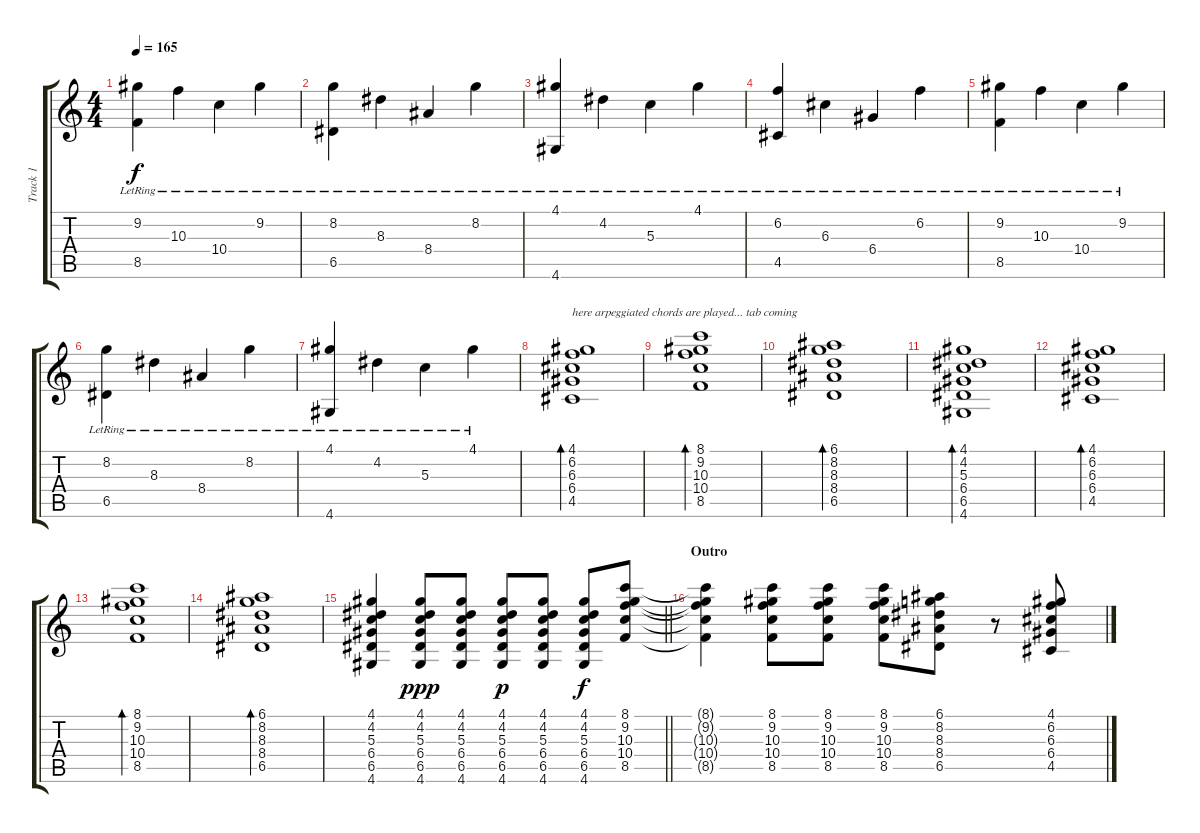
\track ("Track 1" "Track 1") {instrument acousticguitarsteel}
\staff {score tabs}
\tuning (E4 B3 G3 D3 A2 E2) {hide}
\ts (4 4)
\tempo 165
\clef g2
\ks c
(9.2{lr} 8.5{lr}).4{dy f} 10.3{lr}.4 10.4{lr}.4 9.2{lr}.4 |
(8.2{lr} 6.5{lr}).4 8.3{lr}.4 8.4{lr}.4 8.2{lr}.4 |
(4.1{lr} 4.6{lr}).4 4.2{lr}.4 5.3{lr}.4 4.1{lr}.4 |
(6.2{lr} 4.5{lr}).4 6.3{lr}.4 6.4{lr}.4 6.2{lr}.4 |
(9.2{lr} 8.5{lr}).4 10.3{lr}.4 10.4{lr}.4 9.2{lr}.4 |
(8.2{lr} 6.5{lr}).4 8.3{lr}.4 8.4{lr}.4 8.2{lr}.4 |
(4.1{lr} 4.6{lr}).4 4.2{lr}.4 5.3{lr}.4 4.1{lr}.4 |
(4.1 6.2 6.3 6.4 4.5).1{bd 480 txt "here arpeggiated chords are played... tab coming"} |
(8.1 9.2 10.3 10.4 8.5).1{bd 480} |
(6.1 8.2 8.3 8.4 6.5).1{bd 480} |
(4.1 4.2 5.3 6.4 6.5 4.6).1{bd 480} |
(4.1 6.2 6.3 6.4 4.5).1{bd 480} |
(8.1 9.2 10.3 10.4 8.5).1{bd 480} |
(6.1 8.2 8.3 8.4 6.5).1{bd 480} |
\barLineRight lightlight
(4.1 4.2 5.3 6.4 6.5 4.6).4 (4.1 4.2 5.3 6.4 6.5 4.6).8{dy ppp} (4.1 4.2 5.3 6.4 6.5 4.6).8 (4.1 4.2 5.3 6.4 6.5 4.6).8{dy p} (4.1 4.2 5.3 6.4 6.5 4.6).8 (4.1 4.2 5.3 6.4 6.5 4.6).8{dy f} (8.1 9.2 10.3 10.4 8.5).8 |
\section ("" "Outro")
(8.1{t} 9.2{t} 10.3{t} 10.4{t} 8.5{t}).4 (8.1 9.2 10.3 10.4 8.5).8 (8.1 9.2 10.3 10.4 8.5).8 (8.1 9.2 10.3 10.4 8.5).8 (6.1 8.2 8.3 8.4 6.5).8 r.8 (4.1 6.2 6.3 6.4 4.5).8
